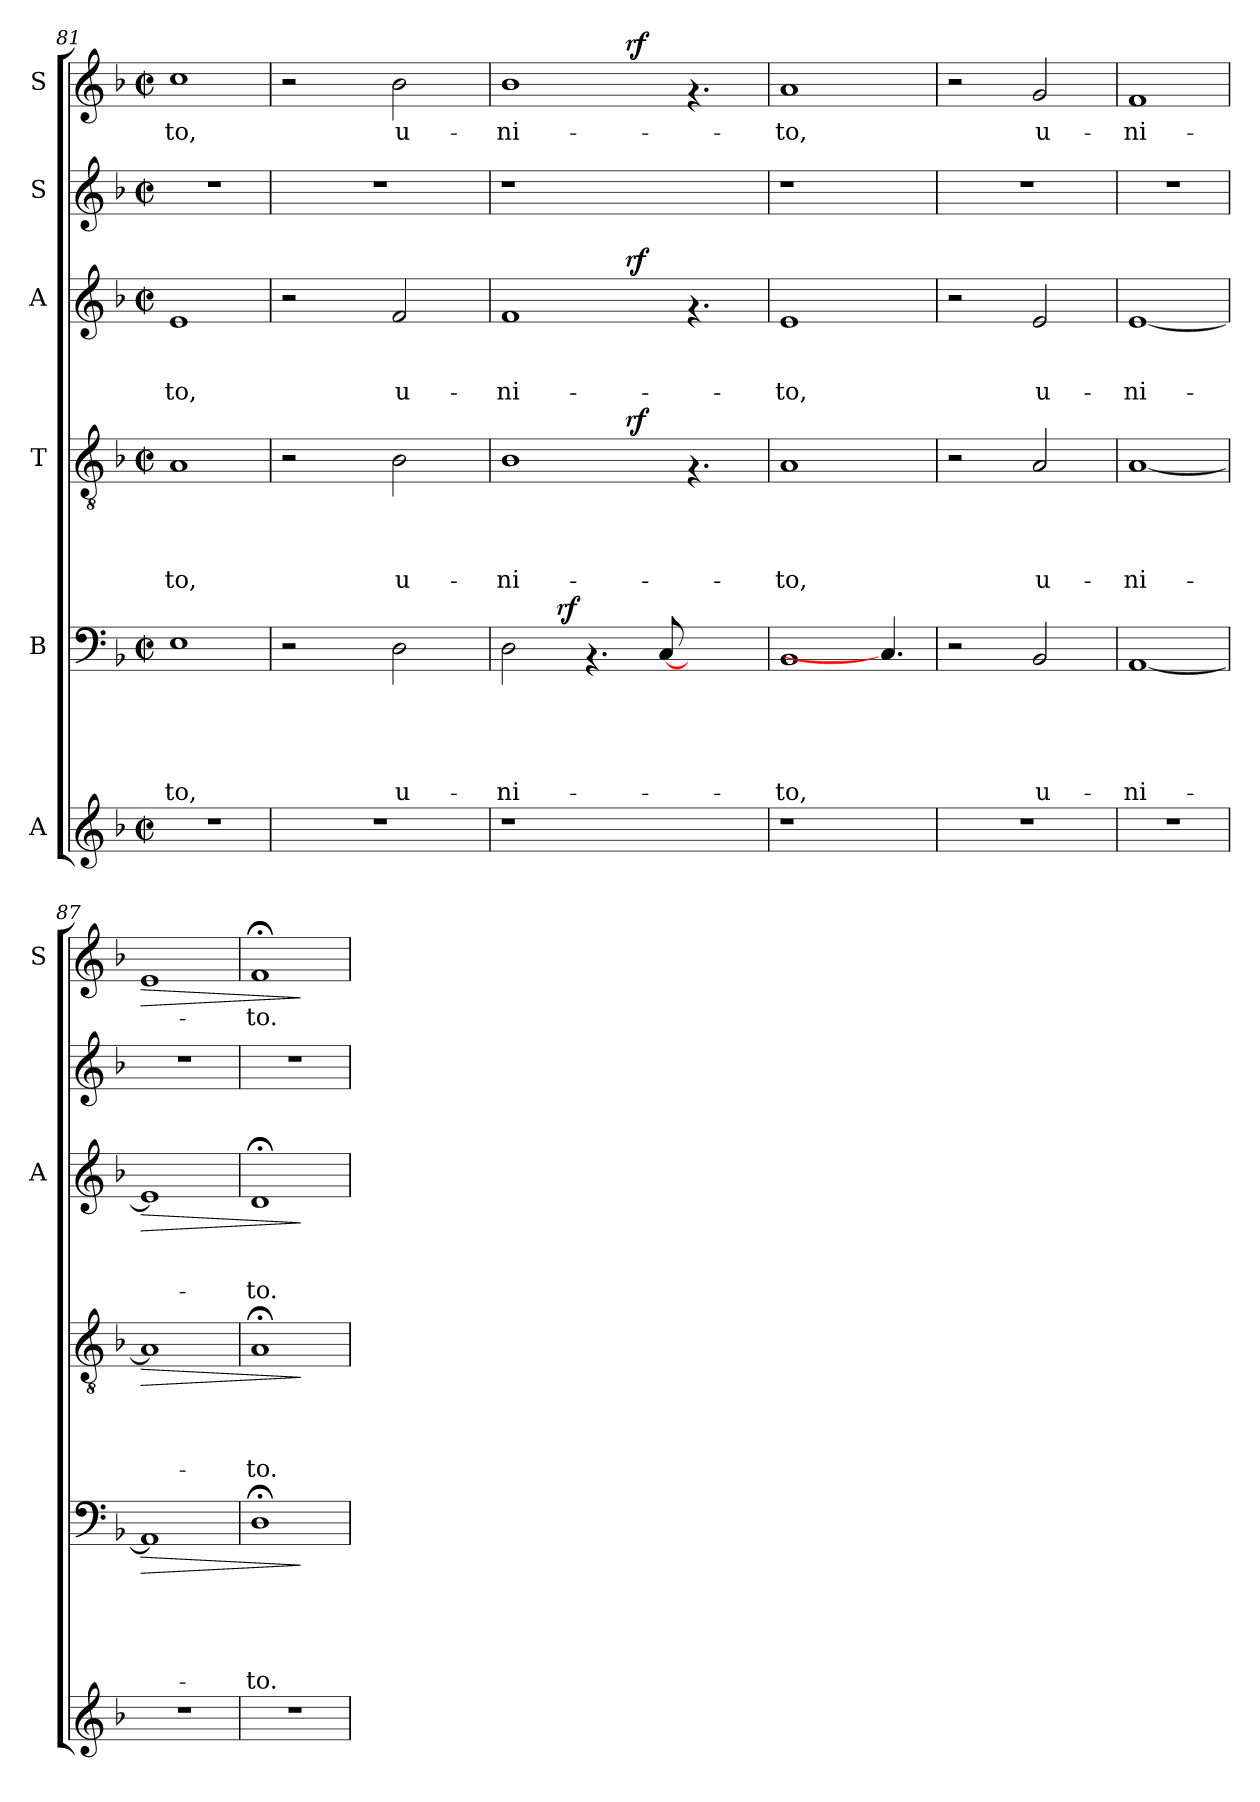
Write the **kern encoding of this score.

**kern	**kern	**text	**text	**text	**text	**text	**dynam	**kern	**text	**text	**text	**text	**dynam	**kern	**text	**text	**text	**dynam	**kern	**kern	**text	**dynam
*part6	*part5	*part5	*part5	*part5	*part5	*part5	*part5	*part4	*part4	*part4	*part4	*part4	*part4	*part3	*part3	*part3	*part3	*part3	*part2	*part1	*part1	*part1
*staff6	*staff5	*staff5	*staff5	*staff5	*staff5	*staff5	*staff5	*staff4	*staff4	*staff4	*staff4	*staff4	*staff4	*staff3	*staff3	*staff3	*staff3	*staff3	*staff2	*staff1	*staff1	*staff1
*I"A	*I"B	*	*	*	*	*	*	*I"T	*	*	*	*	*	*I"A	*	*	*	*	*I"S	*I"S	*	*
*	*	*	*	*	*	*	*	*	*	*	*	*	*	*I'A	*	*	*	*	*	*I'S	*	*
*clefG2	*clefF4	*	*	*	*	*	*	*clefGv2	*	*	*	*	*	*clefG2	*	*	*	*	*clefG2	*clefG2	*	*
*k[b-]	*k[b-]	*	*	*	*	*	*	*k[b-]	*	*	*	*	*	*k[b-]	*	*	*	*	*k[b-]	*k[b-]	*	*
*F:	*F:	*	*	*	*	*	*	*F:	*	*	*	*	*	*F:	*	*	*	*	*F:	*F:	*	*
*M2/2	*M2/2	*	*	*	*	*	*	*M2/2	*	*	*	*	*	*M2/2	*	*	*	*	*M2/2	*M2/2	*	*
*met(c|)	*met(c|)	*	*	*	*	*	*	*met(c|)	*	*	*	*	*	*met(c|)	*	*	*	*	*met(c|)	*met(c|)	*	*
=81	=81	=81	=81	=81	=81	=81	=81	=81	=81	=81	=81	=81	=81	=81	=81	=81	=81	=81	=81	=81	=81	=81
!	!	!	!	!	!	!LO:LY:b	!	!	!	!	!	!LO:LY:b	!	!	!	!	!LO:LY:b	!	!	!	!LO:LY:b	!
1r	1E	.	.	.	.	-to,	.	1A	.	.	.	-to,	.	1e	.	.	-to,	.	1r	1cc	-to,	.
=82	=82	=82	=82	=82	=82	=82	=82	=82	=82	=82	=82	=82	=82	=82	=82	=82	=82	=82	=82	=82	=82	=82
*	*^	*	*	*	*	*	*	*^	*	*	*	*	*	*^	*	*	*	*	*	*^	*	*
1r	2r	4ryy	.	.	.	.	.	.	2r	4ryy	.	.	.	.	.	2r	4.ryy	.	.	.	.	1r	2r	4ryy	.	.
.	.	16ryy	.	.	.	.	.	.	.	16ryy	.	.	.	.	.	.	.	.	.	.	.	.	.	16ryy	.	.
.	.	2ryy	.	.	.	.	.	.	.	2ryy	.	.	.	.	.	.	.	.	.	.	.	.	.	2ryy	.	.
.	.	.	.	.	.	.	.	.	.	.	.	.	.	.	.	.	2ryy	.	.	.	.	.	.	.	.	.
!	!	!	!	!	!	!	!LO:LY:b	!	!	!	!	!	!	!LO:LY:b	!	!	!	!	!	!LO:LY:b	!	!	!	!	!LO:LY:b	!
.	2D\	.	.	.	.	.	u-	.	2B-\	.	.	.	.	u-	.	2f/	.	.	.	u-	.	.	2b-\	.	u-	.
.	.	8.ryy	.	.	.	.	.	.	.	8.ryy	.	.	.	.	.	.	.	.	.	.	.	.	.	8.ryy	.	.
.	.	.	.	.	.	.	.	.	.	.	.	.	.	.	.	.	8ryy	.	.	.	.	.	.	.	.	.
=83	=83	=83	=83	=83	=83	=83	=83	=83	=83	=83	=83	=83	=83	=83	=83	=83	=83	=83	=83	=83	=83	=83	=83	=83	=83	=83
!	!	!	!	!	!	!	!LO:LY:b	!	!	!	!	!	!	!LO:LY:b	!	!	!	!	!	!LO:LY:b	!	!	!	!	!LO:LY:b	!
1r	2D\	4.ryy	.	.	.	.	-ni-	.	1B-	2ryy	.	.	.	-ni-	.	1f	2ryy	.	.	-ni-	.	1r	1b-	2ryy	-ni-	.
!	!	!	!	!	!	!	!	!LO:DY:a	!	!	!	!	!	!	!	!	!	!	!	!	!	!	!	!	!	!
.	.	1ryy	.	.	.	.	.	rf	.	.	.	.	.	.	.	.	.	.	.	.	.	.	.	.	.	.
.	4.rC	.	.	.	.	.	.	.	.	8..ryy	.	.	.	.	.	.	8..ryy	.	.	.	.	.	.	8..ryy	.	.
!	!	!	!	!	!	!	!	!	!	!	!	!	!	!	!LO:DY:a	!	!	!	!	!	!LO:DY:a	!	!	!	!	!LO:DY:a
.	.	.	.	.	.	.	.	.	.	2ryy	.	.	.	.	rf	.	2ryy	.	.	.	rf	.	.	2ryy	.	rf
.	[8C/	.	.	.	.	.	.	.	.	.	.	.	.	.	.	.	.	.	.	.	.	.	.	.	.	.
4.ryy	4.ryy	.	.	.	.	.	.	.	4.rA	.	.	.	.	.	.	4.ra	.	.	.	.	.	4.ryy	4.ra	.	.	.
.	.	.	.	.	.	.	.	.	.	8ryy	.	.	.	.	.	.	8ryy	.	.	.	.	.	.	8ryy	.	.
.	.	.	.	.	.	.	.	.	.	32ryy	.	.	.	.	.	.	32ryy	.	.	.	.	.	.	32ryy	.	.
=84	=84	=84	=84	=84	=84	=84	=84	=84	=84	=84	=84	=84	=84	=84	=84	=84	=84	=84	=84	=84	=84	=84	=84	=84	=84	=84
!	!	!	!	!	!	!	!LO:LY:b	!	!	!	!	!	!	!LO:LY:b	!	!	!	!	!	!LO:LY:b	!	!	!	!	!LO:LY:b	!
*	*v	*v	*	*	*	*	*	*	*	*	*	*	*	*	*	*v	*v	*	*	*	*	*	*v	*v	*	*
*	*	*	*	*	*	*	*	*v	*v	*	*	*	*	*	*	*	*	*	*	*	*	*	*
1r	1BB-	.	.	.	.	-to,	.	1A	.	.	.	-to,	.	1e	.	.	-to,	.	1r	1a	-to,	.
4.ryy	4.C/]	.	.	.	.	.	.	4.ryy	.	.	.	.	.	4.ryy	.	.	.	.	4.ryy	4.ryy	.	.
=85	=85	=85	=85	=85	=85	=85	=85	=85	=85	=85	=85	=85	=85	=85	=85	=85	=85	=85	=85	=85	=85	=85
*	*^	*	*	*	*	*	*	*^	*	*	*	*	*	*^	*	*	*	*	*	*^	*	*
1r	2r	4.ryy	.	.	.	.	.	.	2r	4.ryy	.	.	.	.	.	2r	4.ryy	.	.	.	.	1r	2r	4.ryy	.	.
.	.	2ryy	.	.	.	.	.	.	.	2ryy	.	.	.	.	.	.	2ryy	.	.	.	.	.	.	2ryy	.	.
!	!	!	!	!	!	!	!LO:LY:b	!	!	!	!	!	!	!LO:LY:b	!	!	!	!	!	!LO:LY:b	!	!	!	!	!LO:LY:b	!
.	2BB-/	.	.	.	.	.	u-	.	2A/	.	.	.	.	u-	.	2e/	.	.	.	u-	.	.	2g/	.	u-	.
.	.	8ryy	.	.	.	.	.	.	.	8ryy	.	.	.	.	.	.	8ryy	.	.	.	.	.	.	8ryy	.	.
=86	=86	=86	=86	=86	=86	=86	=86	=86	=86	=86	=86	=86	=86	=86	=86	=86	=86	=86	=86	=86	=86	=86	=86	=86	=86	=86
!	!	!	!	!	!	!	!LO:LY:b	!	!	!	!	!	!	!LO:LY:b	!	!	!	!	!	!LO:LY:b	!	!	!	!	!LO:LY:b	!
*	*v	*v	*	*	*	*	*	*	*	*	*	*	*	*	*	*v	*v	*	*	*	*	*	*v	*v	*	*
*	*	*	*	*	*	*	*	*v	*v	*	*	*	*	*	*	*	*	*	*	*	*	*	*
1r	[<1AA	.	.	.	.	-ni-	.	[<1A	.	.	.	-ni-	.	[<1e	.	.	-ni-	.	1r	1f	-ni-	.
=87	=87	=87	=87	=87	=87	=87	=87	=87	=87	=87	=87	=87	=87	=87	=87	=87	=87	=87	=87	=87	=87	=87
!	!	!	!	!	!	!	!LO:HP:b	!	!	!	!	!	!LO:HP:b	!	!	!	!	!LO:HP:b	!	!	!	!LO:HP:b
1r	1AA]	.	.	.	.	.	>	1A]	.	.	.	.	>	1e]	.	.	.	>	1r	1e	.	>
=88	=88	=88	=88	=88	=88	=88	=88	=88	=88	=88	=88	=88	=88	=88	=88	=88	=88	=88	=88	=88	=88	=88
!	!	!	!	!	!	!LO:LY:b	!	!	!	!	!	!LO:LY:b	!	!	!	!	!LO:LY:b	!	!	!	!LO:LY:b	!
1r	1D;<	.	.	.	.	-to.	.	1A;	.	.	.	-to.	.	1d;	.	.	-to.	.	1r	1f;	-to.	.
.	.	.	.	.	.	.	]	.	.	.	.	.	]	.	.	.	.	]	.	.	.	]
=!	=!	=!	=!	=!	=!	=!	=!	=!	=!	=!	=!	=!	=!	=!	=!	=!	=!	=!	=!	=!	=!	=!
*-	*-	*-	*-	*-	*-	*-	*-	*-	*-	*-	*-	*-	*-	*-	*-	*-	*-	*-	*-	*-	*-	*-
